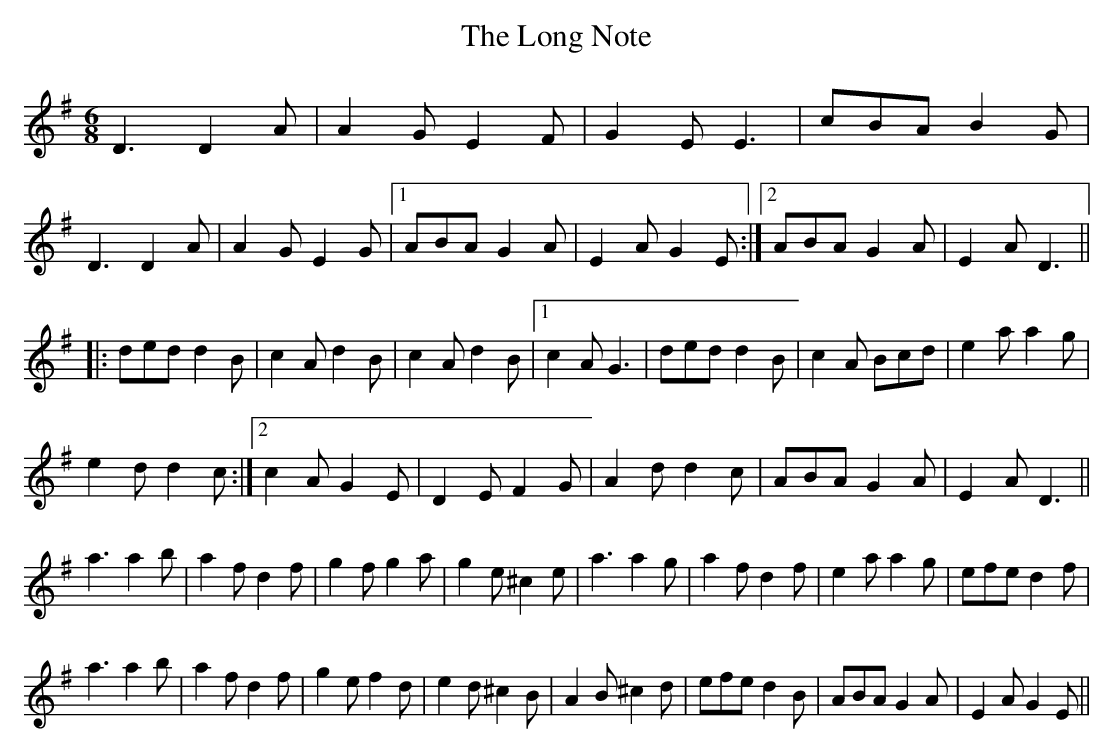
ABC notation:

X:1
T:Long Note, The
M:6/8
K:Dmix
D3 D2A|A2G E2F|G2E E3|cBA B2G|
D3 D2A|A2G E2G|1 ABA G2A|E2A G2E:|2 ABA G2A|E2A D3||
|:ded d2B|c2A d2B|c2A d2B|1 c2A G3|ded d2B|c2A Bcd|e2a a2g|
e2d d2c:|2 c2A G2E|D2E F2G|A2d d2c|ABA G2A|E2A D3||
a3 a2b|a2f d2f|g2f g2a|g2e ^c2e|a3 a2g|a2f d2f|e2a a2g|efe d2f|
a3 a2b|a2f d2f|g2e f2d|e2d ^c2B|A2B ^c2d|efe d2B|ABA G2A|E2A G2E||
